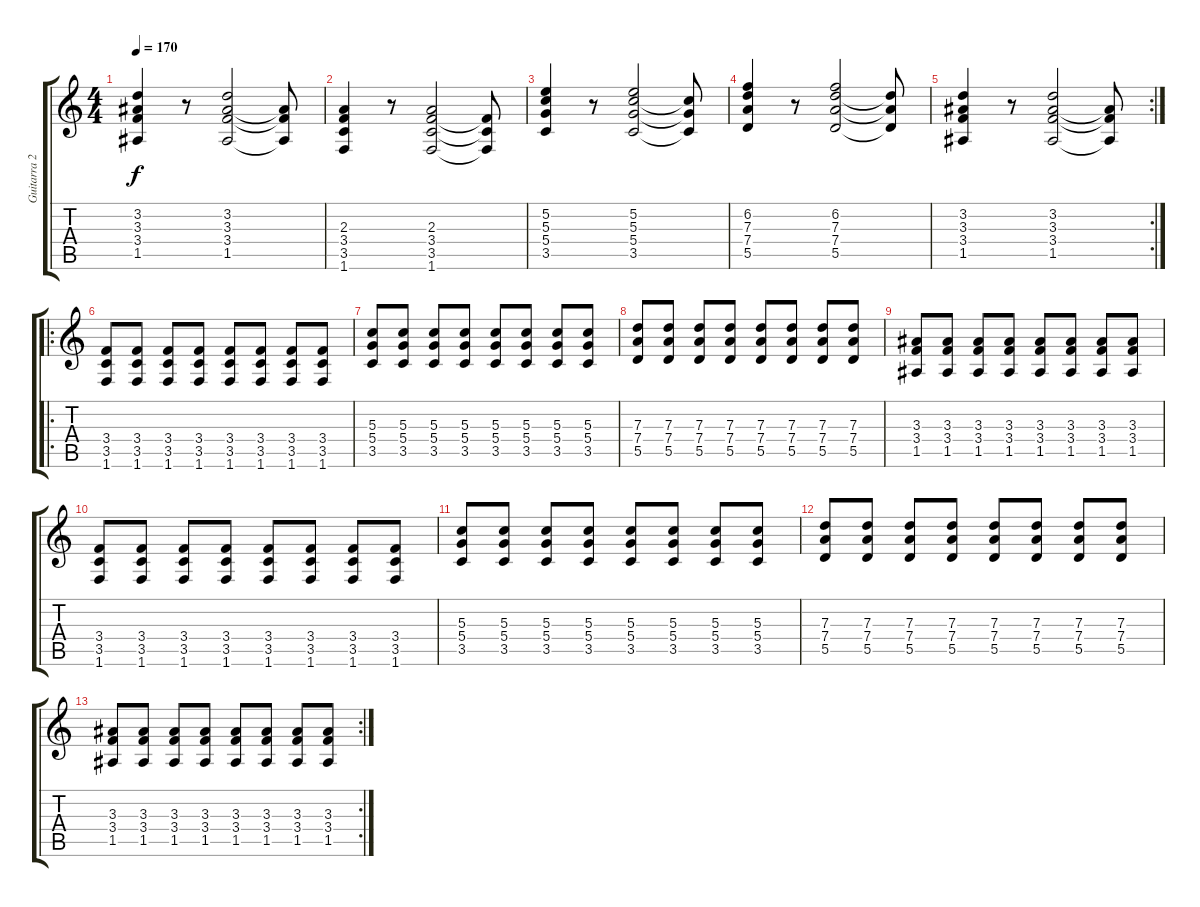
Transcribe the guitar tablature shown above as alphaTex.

\track ("Guitarra 2" "Guitarra 2") {instrument electricguitarjazz}
\staff {score tabs}
\tuning (E4 B3 G3 D3 A2 E2) {hide}
\ts (4 4)
\tempo 170
\clef g2
\ks c
(3.2 3.3 3.4 1.5).4{dy f} r.8 (3.2 3.3 3.4 1.5).2 (3.3{t} 3.4{t} 1.5{t}).8 |
(2.3 3.4 3.5 1.6).4 r.8 (2.3 3.4 3.5 1.6).2 (3.4{t} 3.5{t} 1.6{t}).8 |
(5.2 5.3 5.4 3.5).4 r.8 (5.2 5.3 5.4 3.5).2 (5.3{t} 5.4{t} 3.5{t}).8 |
(6.2 7.3 7.4 5.5).4 r.8 (6.2 7.3 7.4 5.5).2 (7.3{t} 7.4{t} 5.5{t}).8 |
\rc 2
(3.2 3.3 3.4 1.5).4 r.8 (3.2 3.3 3.4 1.5).2 (3.3{t} 3.4{t} 1.5{t}).8 |
\ro
(3.4 3.5 1.6).8 (3.4 3.5 1.6).8 (3.4 3.5 1.6).8 (3.4 3.5 1.6).8 (3.4 3.5 1.6).8 (3.4 3.5 1.6).8 (3.4 3.5 1.6).8 (3.4 3.5 1.6).8 |
(5.3 5.4 3.5).8 (5.3 5.4 3.5).8 (5.3 5.4 3.5).8 (5.3 5.4 3.5).8 (5.3 5.4 3.5).8 (5.3 5.4 3.5).8 (5.3 5.4 3.5).8 (5.3 5.4 3.5).8 |
(7.3 7.4 5.5).8 (7.3 7.4 5.5).8 (7.3 7.4 5.5).8 (7.3 7.4 5.5).8 (7.3 7.4 5.5).8 (7.3 7.4 5.5).8 (7.3 7.4 5.5).8 (7.3 7.4 5.5).8 |
(3.3 3.4 1.5).8 (3.3 3.4 1.5).8 (3.3 3.4 1.5).8 (3.3 3.4 1.5).8 (3.3 3.4 1.5).8 (3.3 3.4 1.5).8 (3.3 3.4 1.5).8 (3.3 3.4 1.5).8 |
(3.4 3.5 1.6).8 (3.4 3.5 1.6).8 (3.4 3.5 1.6).8 (3.4 3.5 1.6).8 (3.4 3.5 1.6).8 (3.4 3.5 1.6).8 (3.4 3.5 1.6).8 (3.4 3.5 1.6).8 |
(5.3 5.4 3.5).8 (5.3 5.4 3.5).8 (5.3 5.4 3.5).8 (5.3 5.4 3.5).8 (5.3 5.4 3.5).8 (5.3 5.4 3.5).8 (5.3 5.4 3.5).8 (5.3 5.4 3.5).8 |
(7.3 7.4 5.5).8 (7.3 7.4 5.5).8 (7.3 7.4 5.5).8 (7.3 7.4 5.5).8 (7.3 7.4 5.5).8 (7.3 7.4 5.5).8 (7.3 7.4 5.5).8 (7.3 7.4 5.5).8 |
\rc 2
(3.3 3.4 1.5).8 (3.3 3.4 1.5).8 (3.3 3.4 1.5).8 (3.3 3.4 1.5).8 (3.3 3.4 1.5).8 (3.3 3.4 1.5).8 (3.3 3.4 1.5).8 (3.3 3.4 1.5).8
